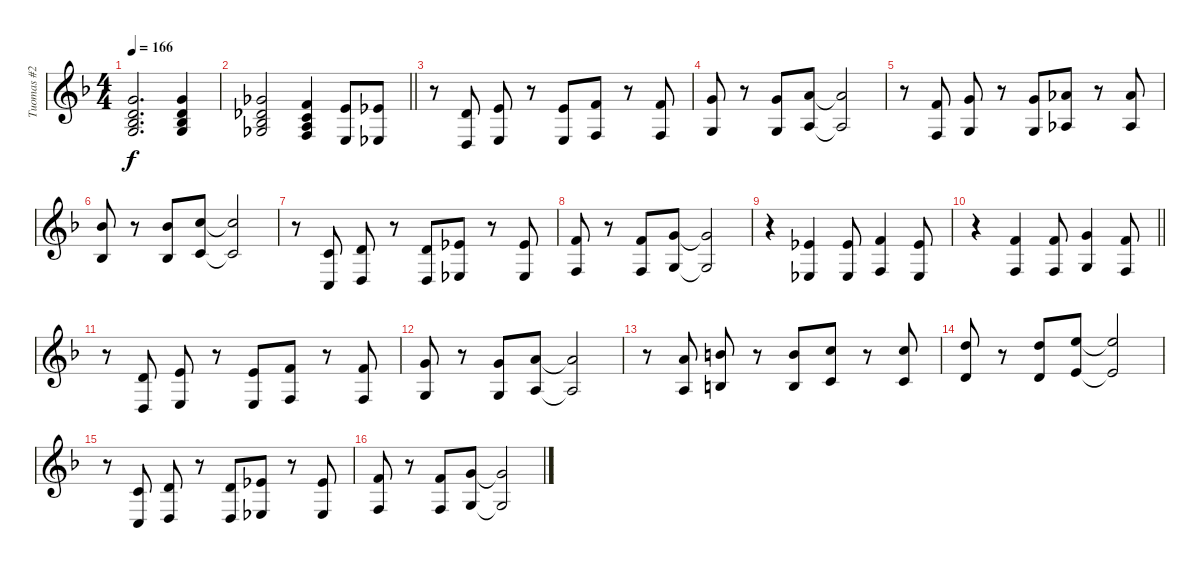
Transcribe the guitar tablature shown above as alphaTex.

\track ("Tuomas #2" "Tuomas #2") {instrument tremolostrings}
\staff {score}
\tuning (E4 B3 G3 D3 A2 E2 B1) {hide}
\ts (4 4)
\tempo 166
\clef g2
\ks f
(3.1 3.2 3.3 5.4).2{d dy f} (3.1 3.2 3.3 5.4).4 |
\barLineRight lightlight
(2.1 2.2 3.3 4.4).2 (1.1 1.2 2.3 3.4).4 (5.2 2.4).8 (4.2 1.4).8 |
\section ("" "")
r.8 (3.2 0.4).8 (5.2 2.4).8 r.8 (5.2 2.4).8 (6.2 3.4).8 r.8 (6.2 3.4).8 |
(8.2 5.4).8 r.8 (8.2 5.4).8 (10.2 7.4).8 (10.2{t} 7.4{t}).2 |
r.8 (6.2 3.4).8 (3.1 0.3).8 r.8 (3.1 0.3).8 (4.1 1.3).8 r.8 (4.1 1.3).8 |
(6.1 3.3).8 r.8 (6.1 3.3).8 (8.1 5.3).8 (8.1{t} 5.3{t}).2 |
r.8 (5.3 3.5).8 (3.2 0.4).8 r.8 (3.2 0.4).8 (4.2 1.4).8 r.8 (4.2 1.4).8 |
(6.2 3.4).8 r.8 (6.2 3.4).8 (3.1 0.3).8 (3.1{t} 0.3{t}).2 |
r.4 (4.2 1.4).4 (4.2 1.4).8 (6.2 3.4).4 (4.2 1.4).8 |
\barLineRight lightlight
r.4 (6.2 3.4).4 (6.2 3.4).8 (8.2 5.4).4 (6.2 3.4).8 |
\section ("" "")
r.8 (3.2 0.4).8 (5.2 2.4).8 r.8 (5.2 2.4).8 (6.2 3.4).8 r.8 (6.2 3.4).8 |
(8.2 5.4).8 r.8 (8.2 5.4).8 (10.2 7.4).8 (10.2{t} 7.4{t}).2 |
r.8 (5.1 2.3).8 (7.1 4.3).8 r.8 (7.1 4.3).8 (8.1 1.2).8 r.8 (8.1 1.2).8 |
(10.1 3.2).8 r.8 (10.1 3.2).8 (12.1 5.2).8 (12.1{t} 5.2{t}).2 |
r.8 (5.3 3.5).8 (3.2 0.4).8 r.8 (3.2 0.4).8 (4.2 1.4).8 r.8 (4.2 1.4).8 |
(6.2 3.4).8 r.8 (6.2 3.4).8 (3.1 0.3).8 (3.1{t} 0.3{t}).2
